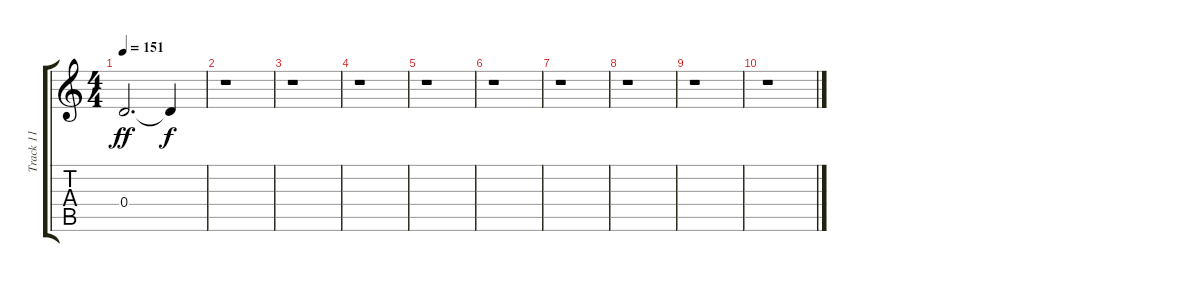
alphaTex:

\track ("Track 11" "Track 11") {instrument electricbasspick}
\staff {score tabs}
\tuning (E4 B3 G3 D3 A2 E2) {hide}
\ts (4 4)
\tempo 151
\clef g2
\ks c
0.4.2{d dy ff} 0.4{t}.4{dy f} |
r.1 |
r.1 |
r.1 |
r.1 |
r.1 |
r.1 |
r.1 |
r.1 |
r.1
